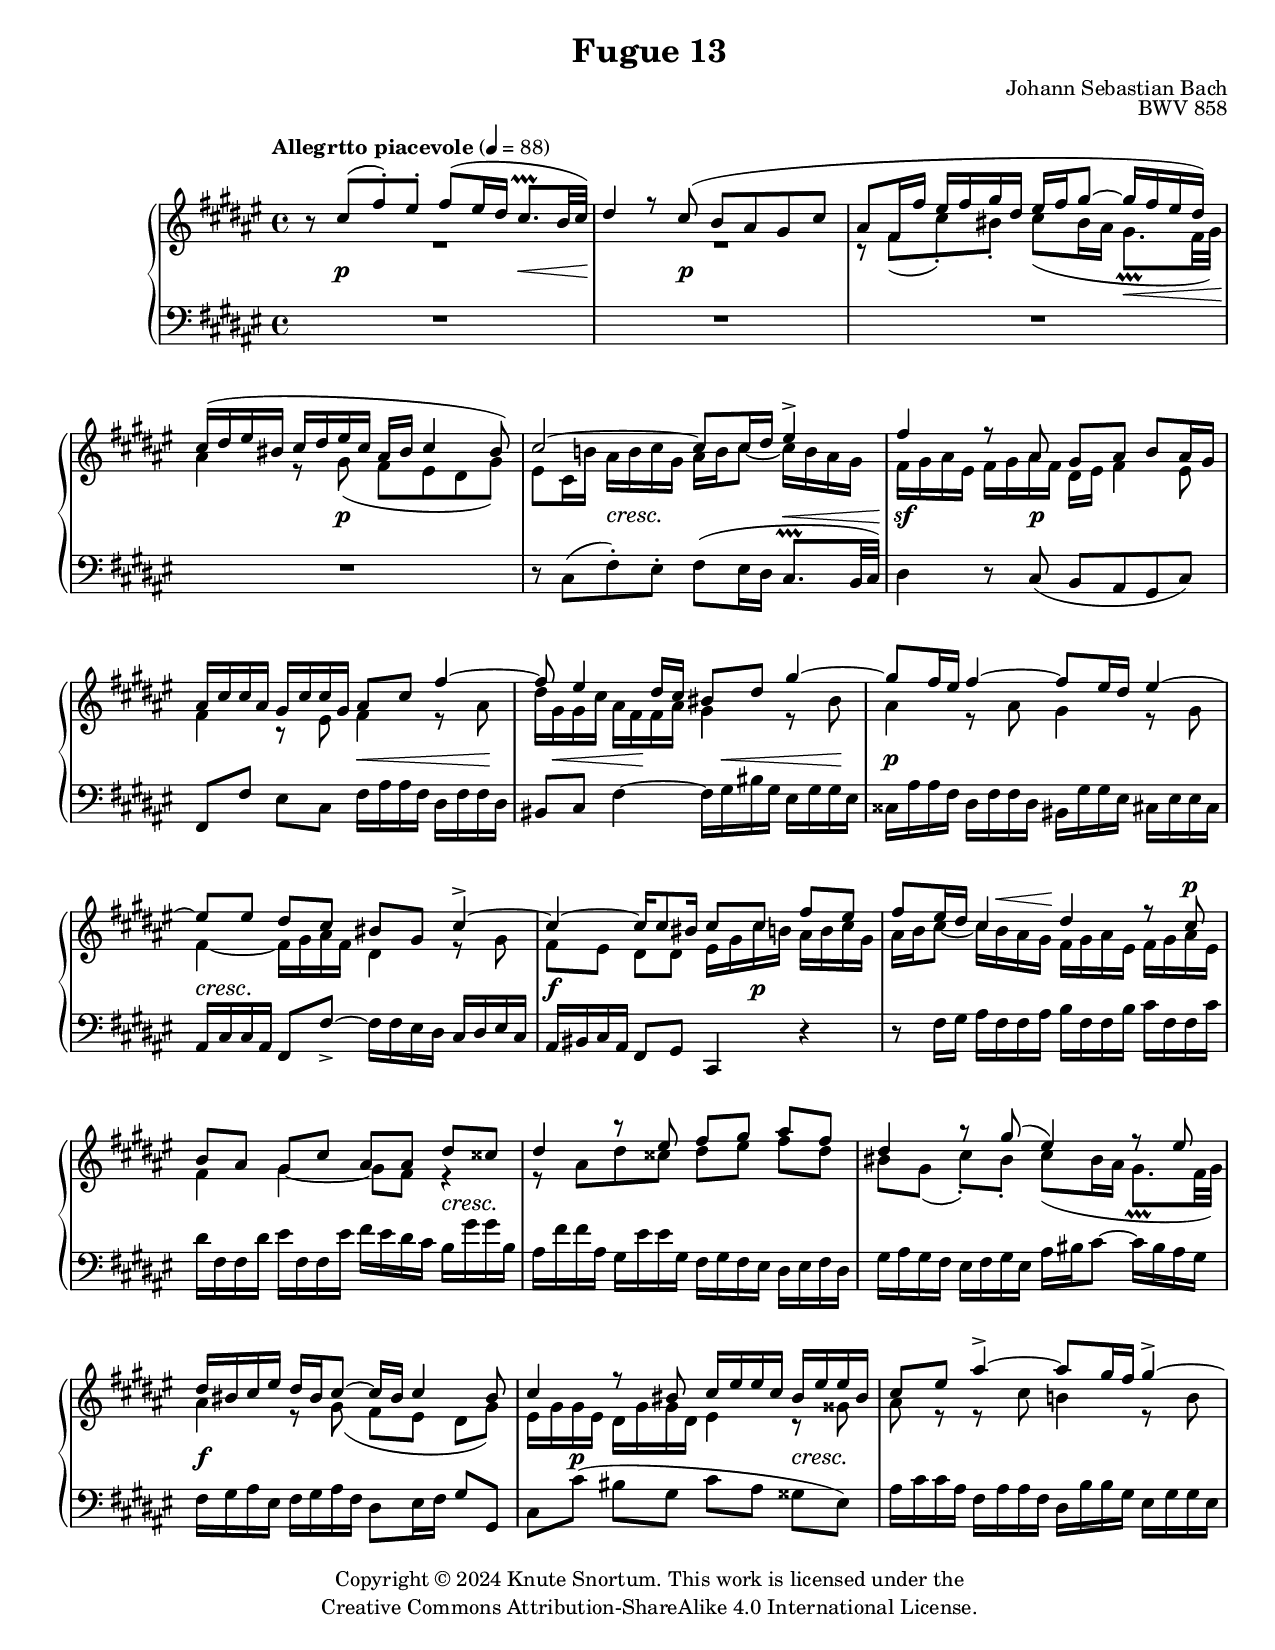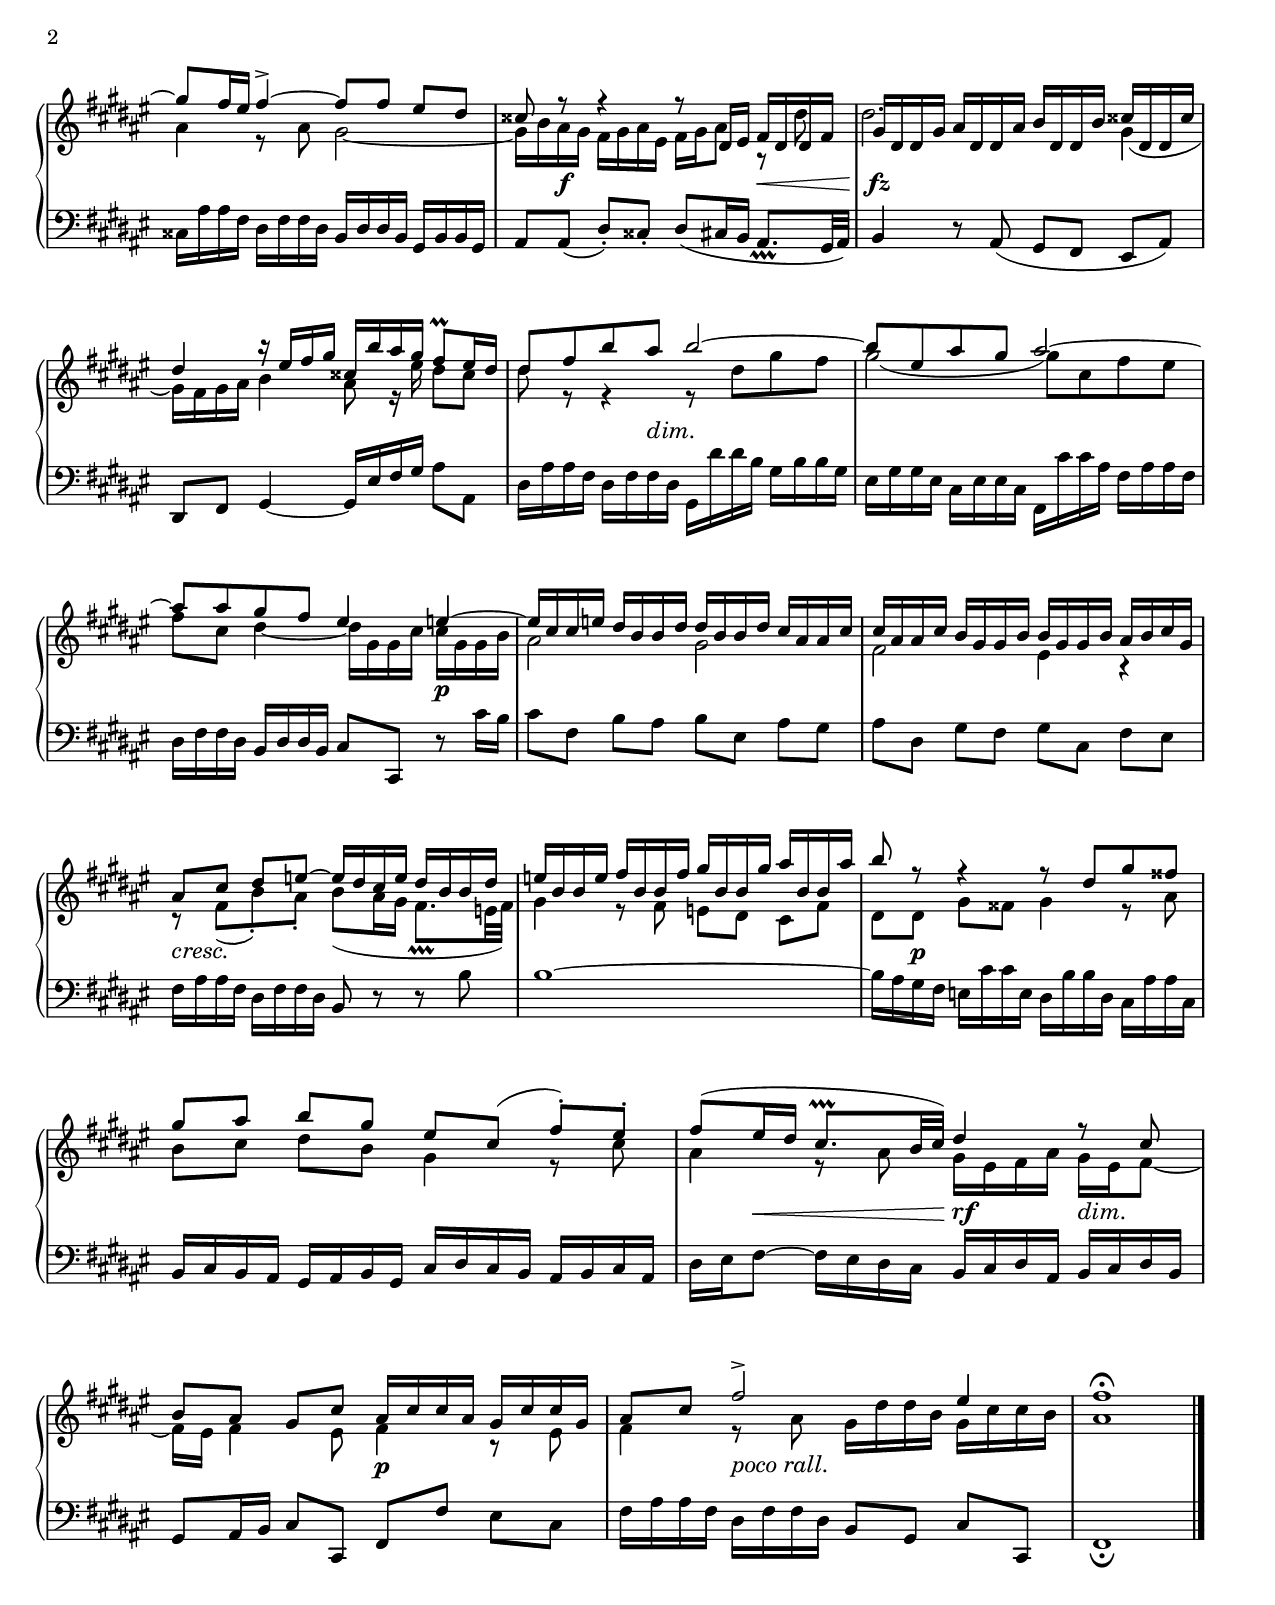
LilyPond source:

\version "2.24.0"

\include "includes/header-paper.ily"
%...+....1....+....2....+....3....+....4....+....5....+....6....+....7....+....

\version "2.24.0"
\language "english"

\include "global-variables.ily"

%%% Positions and shapes %%%

tieShapeA = \shape #'(
                       ((0 . -1) (0 . -2) (0 . -1) (0 . -0.5))
                       ((0 . 0) (0 . 0) (0 . 0) (0 . 0))
                       ) \etc
tieShapeB = \shape #'((0 . -0.5) (0 . -1.5) (0 . -1) (0 . 0)) \etc

forceHShiftA = \once \override NoteColumn.force-hshift = -0.75

%%% Music %%%

global = {
  \time 4/4
  \key fs \major
  \set Staff.extraNatural = ##f
}

rightHandUpper = \relative {
  \voiceOne b'8\rest cs8( fs-.) es-.  fs( es16 ds
    \tag layout { cs8.\prallprall }
    \tag midi   { cs8.\trill }  b32 cs) |
  ds4 r8 cs(  b as gs cs |
  as fs16 fs'  es fs gs ds  es fs gs8~  gs16 fs es ds) |
  cs16( ds es bs  cs ds es cs  as bs cs4 bs8) |
  cs2~ cs8 cs16 ds  es4-> |
  fs4 r8 as,  gs as  b as16 gs |
  as16 cs cs as  gs cs cs gs  as8 cs fs4~ |
  fs8 es4 ds16 cs  bs8 ds gs4~ |
  
  \barNumberCheck 9
  gs8 fs16 es fs4~  fs8 es16 ds es4~ |
  \beamQuarterNotes.44
  es8 es ds cs  bs gs cs4->~ |
  cs4~ cs16 cs8 bs16  cs8 cs fs es |
  fs8 es16 ds \after 16 ^\< \after 8. \! cs4  ds r8 cs^\p |
  b8 as gs cs  as as ds css |
  ds4 r8 es  fs gs as fs |
  ds4 r8 gs(  es4) r8 es |
  ds16 bs cs es  ds bs cs8~  cs16 bs cs4 bs8 |
  
  \barNumberCheck 17
  cs4 r8 bs  cs16 es es cs  bs es es bs |
  cs8 es as4->~  as8 gs16 fs gs4->~ |
  gs8 fs16 es fs4->~  fs8 fs es ds |
  css8 r r4  r8 ds,16 es  fs ds ds fs |
  gs16 ds ds gs  as ds, ds as'  b ds, ds b'  css ds, ds css' |
  % prall on fs (not es) SrcB
  ds4 r16 es fs gs  css, b' as gs  fs8\prall es16 ds |
  \revertBeaming
  ds8 fs b as  b2~ |
  b8 es, as gs  as2~ |
  
  \barNumberCheck 25
  as8 as gs fs  es4 e~ |
  e16 cs cs e  ds b b ds  ds b b ds  cs as as cs |
  cs16 as as cs  b gs gs b  b gs gs b  as b cs gs |
  \beamQuarterNotes.44
  as8 cs ds e~  e16 ds cs e  ds b b ds |
  e16 b b e  fs b, b fs'  gs b, b gs'  as b, b as' |
  b8 r r4  r8 ds,[ gs fss] |
  gs as b gs  es cs( fs-.) es-. |
  fs8( es16 ds  \tag layout { cs8.\prallprall } \tag midi { cs8.\trill } 
    b32 cs)  ds4 r8 cs |
    
  \barNumberCheck 33
  b8 as gs cs  as16 cs cs as  gs cs cs gs |
  as8 cs fs2-> es4 |
  fs1\fermata |
  \bar "|."
}

rightHandLower = \relative {
  \voiceFour R1 * 2 |
  r8 fs'( cs'-.) bs-.  cs( bs16 as \tag layout { gs8.-\insideSlur \prallprall }
    \tag midi { gs8.\trill } fs32 gs) |
  as4 r8 gs(  fs es ds gs) |
  es8 cs16 b'!  as b cs gs  as b cs8~  cs16 b as gs |
  fs16 gs as es  fs gs as fs  ds es fs4 es8 |
  fs4 r8 es fs4 r8 as |
  ds16 gs, gs cs  as fs fs as  gs4 r8 bs |
  
  \barNumberCheck 9
  as4 r8 as  gs4 r8 gs |
  fs4~ fs16 gs as fs  ds4 r8 gs |
  \beamQuarterNotes.44
  fs8 es ds ds  es16 gs cs b as b cs gs |
  as16 b cs8~  cs16 b as gs  fs gs as es  fs gs as es |
  fs4 gs~  gs8 fs r4 |
  r8 as[ ds css]  ds es fs ds |
  bs8 gs( cs-.) bs-.  cs8( bs16 as \tag layout { gs8.-\insideSlur \prallprall }
    \tag midi { gs8.\trill } fs32 gs) |
  as4 r8 gs(  fs es ds gs) |
  
  \barNumberCheck 17
  es16 gs gs es  ds gs gs ds  es4 r8 gss |
  as8 r r cs  b!4 r8 b |
  as4 r8 as  gs2~ |
  gs16 b as gs  fs gs as es  fs gs as8  r ds |
  \forceHShiftA ds2. gs,4-\tieShapeA ~ |
  gs16 fs gs as b4  as8 r16 es' ds8 css |
  \revertBeaming
  ds8 r8 r4  r8 ds gs fs |
  gs2-\tieShapeB ~  gs8 cs, fs es |
  
  \barNumberCheck 25
  fs8 cs ds4~  ds16 gs, gs cs  cs gs gs b |
  as2 gs |
  fs2 es4 r |
  r8 fs( b-.) as-.  b8( as16 gs  \tag layout { fs8.-\insideSlur \prallprall } 
    \tag midi { fs8.\trill }  e32 fs) |
  \beamQuarterNotes.44
  gs4 r8 fs  e ds cs fs |
  ds8 ds gs fss  gs4 r8 as |
  b8 cs ds b  gs4 r8 cs |
  as4 r8 as  gs16 es fs as  gs es fs8~ |
  
  \barNumberCheck 33
  fs16 es fs4 es8  fs4 r8 es |
  fs4 r8 as  gs16 ds' ds b  gs cs cs b |
  as1 |
} 

rightHand = {
  \global
  <<
    \new Voice \rightHandUpper
    \new Voice \rightHandLower
  >>
}

leftHand = \relative {
  \global
  \clef bass
  R1 * 4 |
  r8 cs( fs-.) es-.  fs( es16 ds  \tag layout { cs8.-\insideSlur \prallprall }
    \tag midi { cs8.\trill }  b32 cs) |
  ds4 r8 cs(  b as gs cs) |
  \beamQuarterNotes.44
  fs,8 fs' es cs  fs16 as as fs  ds fs fs ds |
  bs8 cs fs4~  fs16 gs bs gs  es gs gs es |
  
  \barNumberCheck 9
  css16 as' as fs  ds fs fs ds  bs gs' gs es  cs es es cs |
  as16 cs cs as  fs8 fs'->~  fs16 fs es ds  cs ds es cs |
  as16 bs cs as  fs8 gs  cs,4 r |
  r8 fs'16 gs  as fs fs as  b fs fs b  cs fs, fs cs' |
  ds16 fs, fs ds'  es fs, fs es'  fs es ds cs  b gs' gs b, |
  as16 fs' fs as,  gs es' es gs,  fs gs fs es  ds es fs ds |
  gs16 as gs fs  es fs gs es  as bs cs8~  cs16 bs as gs |
  fs16 gs as es  fs gs as fs  ds8 es16 fs  gs8 gs, |
  
  \barNumberCheck 17
  cs8 cs'( bs gs  cs as gss es) |
  as16 cs cs as  fs as as fs  ds b' b gs  es gs gs es |
  css16 as' as fs  ds fs fs ds  b ds ds b  gs b b gs |
  as8 as( ds-.) css-.  ds8( cs16 b 
    \tag layout { as8.-\insideSlur _\prallprall } 
    \tag midi   { as8.\trill }  gs32 as) |
  b4 r8 as(  gs fs es as) |
  ds,8 fs gs4~  gs16 es' fs gs  as8 as, |
  ds16 as' as fs  ds fs fs ds  gs, ds'' ds b  gs b b gs |
  es16 gs gs es  cs es es cs  fs, cs'' cs as  fs as as fs |
  
  \barNumberCheck 25
  ds16 fs fs ds  b ds ds b  cs8 cs, r cs''16 b |
  cs8 fs, b as  b es, as gs |
  as8 ds, gs fs  gs cs, fs es |
  fs16 as as fs  ds fs fs ds  b8 r r b' |
  b1~ |
  b16 as gs fs  e cs' cs e,  ds b' b ds,  cs as' as cs, |
  b16 cs b as  gs as b gs  cs ds cs b  as b cs as |
  ds16 es fs8~  fs16 es ds cs  b cs ds as  b cs ds b |
  
  \barNumberCheck 33
  gs8 as16 b  cs8 cs,  fs fs' es cs |
  fs16 as as fs  ds fs fs ds  b8 gs cs cs, |
  fs1_\fermata |
}

dynamics = {
  \override TextScript.Y-offset = -0.5
  \override DynamicTextSpanner.style = #'none
  r8 r4.\p s4 s8.\< s32 s\! |
  s4. s8\p s2 |
  s2. s8.-\tweak Y-offset -2.5 \< s32 s\! |
  s4. s8\p s2 |
  s4 s\cresc s s8.\< s32 s\! |
  s4.\sf s8\p s2 |
  s2 s4.\< s8\! |
  s16 s8.\< s16 s8.\! s16 s8.\< s8 s\! |
  
  \barNumberCheck 9
  s1\p |
  s1\cresc |
  s2\f s8 s4.\p |
  s1 |
  s2. s4\cresc |
  s1 * 2 |
  s1\f |
  
  \barNumberCheck 17
  s8 s4.\p s4 s\cresc |
  s1 * 2 |
  s8 s4.\f s4 s8.\< s32 s\! |
  s1\fz |
  s1 |
  s4. s8\dim s2 |
  s1 |
  
  \barNumberCheck 25
  s2. s4\p |
  s1 * 2 |
  s1\cresc |
  s1 |
  s8 s4.\p s2 |
  s1 |
  s8 s\< s8. s32 s\! \tag layout { s4^\rf } \tag midi { s4\rfz } s\dim |
  
  \barNumberCheck 33
  s2 s\p |
  s4 s2.^\pocoRall |
  s1 |
}

tempi = {
  \tempo "Allegrtto piacevole" 4 = 88
  s1 * 33 |
  \set Score.tempoHideNote = ##t
  s4 \tempo 4 = 84 s \tempo 4 = 80 s \tempo 4 = 76 s |
  \tempo 4 = 60
  s1 |
}

forceBreaks = {
  % page 1
  \repeat unfold 2 { s1\noBreak } s1\break\noPageBreak
  \repeat unfold 2 { s1\noBreak } s1\break\noPageBreak
  \repeat unfold 2 { s1\noBreak } s1\break\noPageBreak
  \repeat unfold 2 { s1\noBreak } s1\break\noPageBreak
  \repeat unfold 2 { s1\noBreak } s1\break\noPageBreak
  \repeat unfold 2 { s1\noBreak } s1\pageBreak
  
  % page 2
  \repeat unfold 2 { s1\noBreak } s1\break\noPageBreak
  \repeat unfold 2 { s1\noBreak } s1\break\noPageBreak
  \repeat unfold 2 { s1\noBreak } s1\break\noPageBreak
  \repeat unfold 2 { s1\noBreak } s1\break\noPageBreak
  \repeat unfold 1 { s1\noBreak } s1\break\noPageBreak
}

fugueThirteenNotes =
\score {
  \header {
    title = "Fugue 13"
  }
  \keepWithTag layout  
  \new PianoStaff \with {
    \override StaffGrouper.staff-staff-spacing = 
      #'((basic-distance . 10)
         (padding . 1))
  } <<
    \new Staff = "upper" \rightHand
    \new Dynamics \dynamics
    \new Staff = "lower" \leftHand
    \new Dynamics \tempi
    \new Devnull \forceBreaks
  >>
  \layout {
    \context {
      \Score
      \override Stem.details.beamed-lengths = #'(3.5 4.1)
    }
  }
}

\include "articulate.ly"

fugueThirteenMidi =
\book {
  \bookOutputName "fugue-13-bwv-858"
  \score {
    \keepWithTag midi
    \articulate <<
      \new Staff = "upper" << \rightHand \dynamics \tempi >>
      \new Staff = "lower" << \leftHand \dynamics \tempi >>
    >>
    \midi {}
  }
}


\header {
  title = "Fugue 13"
  composer = "Johann Sebastian Bach"
  opus = "BWV 858"
}
  
\paper {
  print-all-headers = ##f
} 
 
\fugueThirteenNotes
\fugueThirteenMidi